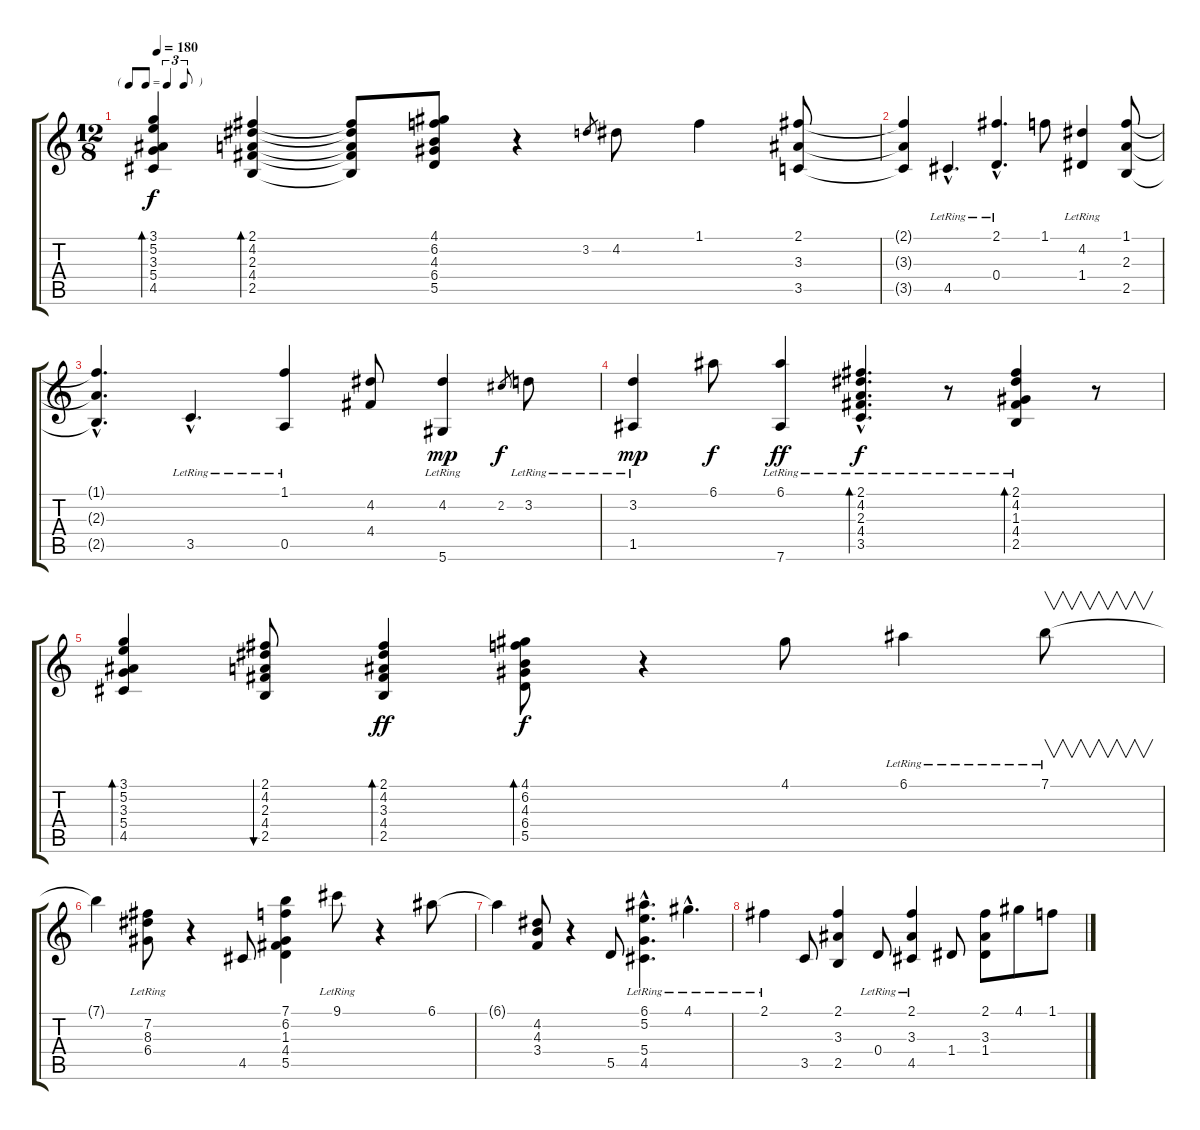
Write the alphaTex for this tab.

\track "" {instrument acousticbass}
\staff {score tabs}
\tuning (E4 B3 G3 D3 A2 Eb2) {hide}
\ts (12 8)
\tf triplet8th
\tempo 180
\clef g2
\ks c
(3.1 5.2 3.3 5.4 4.5).4{bd 30 dy f} (2.1 4.2 2.3 4.4 2.5).4{bd 30} (2.1{t} 4.2{t} 2.3{t} 4.4{t} 2.5{t}).8 (4.1 6.2 4.3 6.4 5.5).8 r.4 3.2.8{gr} 4.2.8 1.1.4 (2.1 3.3 3.5).8 |
(2.1{t} 3.3{t} 3.5{t}).4 4.5{hac lr}.4{d} (2.1{hac} 0.4{hac lr}).4{d} 1.1.8 (4.2 1.4{lr}).4 (1.1 2.3 2.5).8 |
(1.1{hac t} 2.3{hac t} 2.5{hac t}).4{d} 3.5{hac lr}.4{d} (1.1 0.5{lr}).4 (4.2 4.4).8 (4.2 5.6{lr}).4{dy mp} 2.2.8{gr dy f} 3.2{lr}.8 |
(3.2 1.5{lr}).4{dy mp} 6.1.8{dy f} (6.1 7.6{lr}).4{dy ff} (2.1{hac} 4.2{hac} 2.3{hac} 4.4{hac} 3.5{hac lr}).4{d bd 30 dy f} r.8 (2.1 4.2 1.3 4.4 2.5{lr}).4{bd 30} r.8 |
(3.1 5.2 3.3 5.4 4.5).4{bd 30} (2.1 4.2 2.3 4.4 2.5).8{bu 30} (2.1 4.2 3.3 4.4 2.5).4{bd 30 dy ff} (4.1 6.2 4.3 6.4 5.5).8{bd 30 dy f} r.4 4.1.8 6.1{lr}.4 7.1{lr}.8{v} |
7.1{t}.4 (7.2 8.3 6.4{lr}).8 r.4 4.5.8 (7.1 6.2 1.3 4.4 5.5).4 9.1{lr}.8 r.4 6.1.8 |
6.1{t}.4 (4.2 4.3 3.4).8 r.4 5.5.8 (6.1{hac} 5.2{hac} 5.4{hac} 4.5{hac lr}).4{d} 4.1{hac lr}.4{d} |
2.1{lr}.4 3.5.8 (2.1 3.3 2.5).4 0.4{lr}.8 (2.1 3.3 4.5{lr}).4 1.4.8 (2.1 3.3 1.4).8 4.1.8 1.1.8
